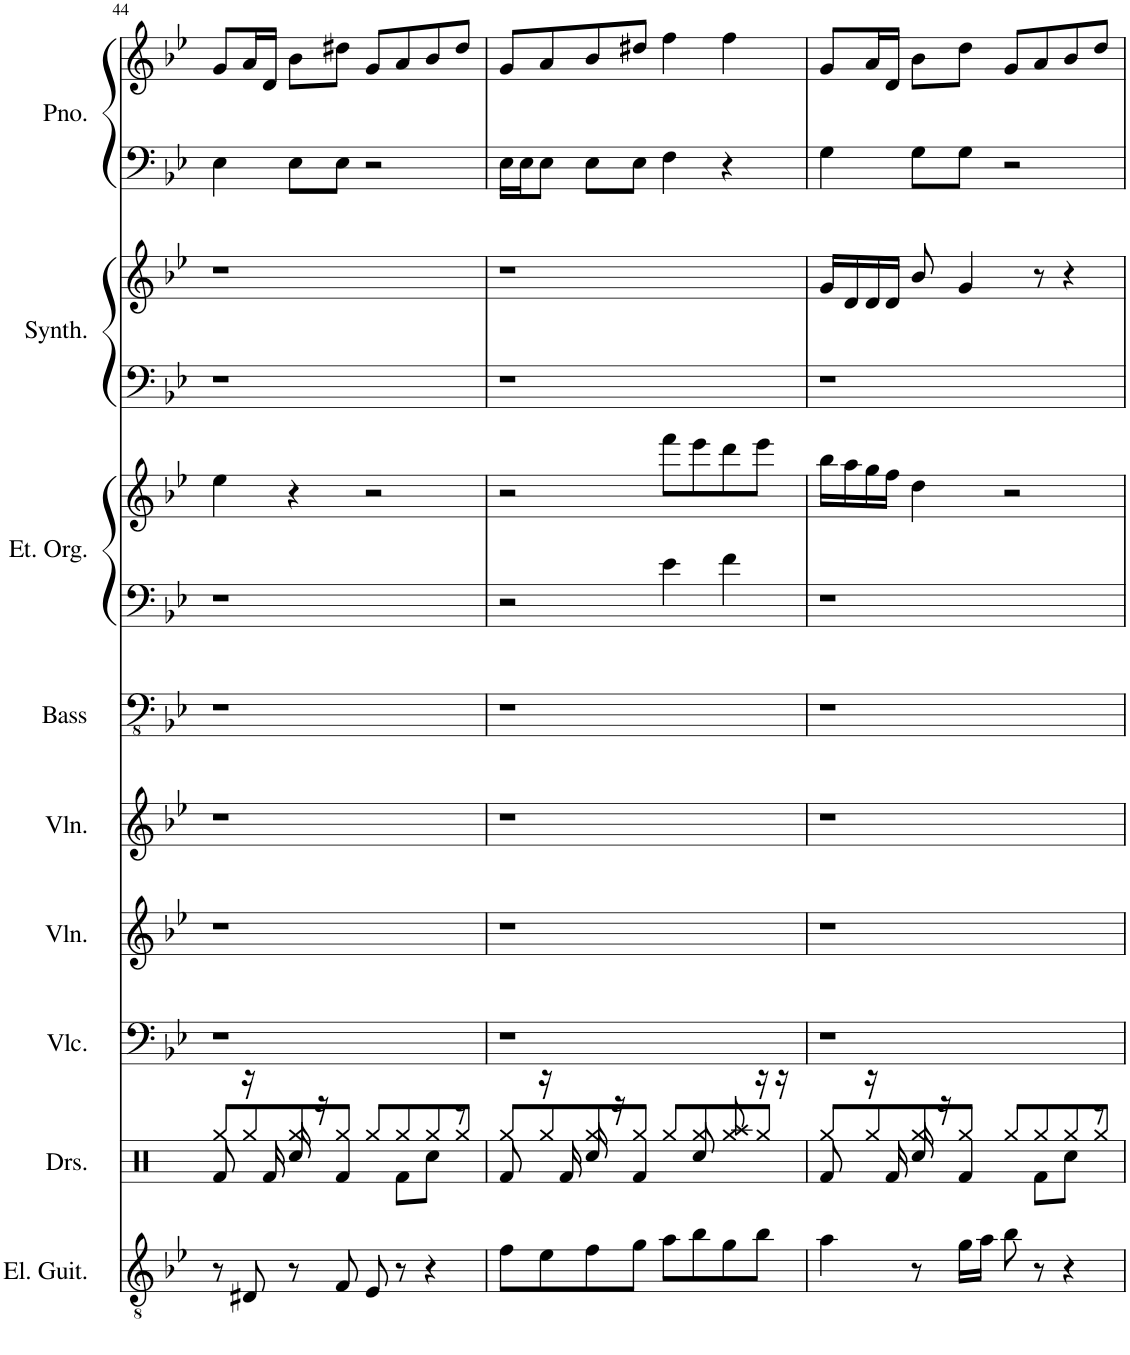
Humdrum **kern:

**kern	**kern	**kern	**kern	**kern	**kern	**kern	**kern	**kern	**kern	**kern	**kern
*part9	*part8	*part7	*part6	*part5	*part4	*part3	*part3	*part2	*part2	*part1	*part1
*staff12	*staff11	*staff10	*staff9	*staff8	*staff7	*staff6	*staff5	*staff4	*staff3	*staff2	*staff1
*I"Electric Guitar	*I"Drumset	*I"Violoncello	*I"Violin	*I"Violin	*I"Acoustic Bass	*I"Electronic Organ	*	*I"Keyboard Synthesizer	*	*I"Piano	*
*I'El. Guit.	*I'Drs.	*I'Vlc.	*I'Vln.	*I'Vln.	*I'Bass	*I'Et. Org.	*	*I'Synth.	*	*I'Pno.	*
!!LO:PB:g=z
*clefGv2	*clefX	*clefF4	*clefG2	*clefG2	*clefFv4	*clefF4	*clefG2	*clefF4	*clefG2	*clefF4	*clefG2
*k[b-e-]	*k[]	*k[b-e-]	*k[b-e-]	*k[b-e-]	*k[b-e-]	*k[b-e-]	*k[b-e-]	*k[b-e-]	*k[b-e-]	*k[b-e-]	*k[b-e-]
*M4/4	*M4/4	*M4/4	*M4/4	*M4/4	*M4/4	*M4/4	*M4/4	*M4/4	*M4/4	*M4/4	*M4/4
=44	=44	=44	=44	=44	=44	=44	=44	=44	=44	=44	=44
*	*^	*	*	*	*	*	*	*	*	*	*
8r	8Rf/	8Rgg/L	1r	1r	1r	1r	1r	4ee-\	1r	1r	4E-\	8g/L
8D#X/	16r	8Rgg/	.	.	.	.	.	.	.	.	.	16a/L
.	16Rf/	.	.	.	.	.	.	.	.	.	.	16d/JJ
8r	16Rcc/	8Rgg/	.	.	.	.	.	4r	.	.	8E-\L	8b-\L
.	16r	.	.	.	.	.	.	.	.	.	.	.
8F/	4Rf/	8Rgg/J	.	.	.	.	.	.	.	.	8E-\J	8dd#X\J
8E-/	.	8Rgg/L	.	.	.	.	.	2r	.	.	2r	8g/L
8r	8Rf\L	8Rgg/	.	.	.	.	.	.	.	.	.	8a/
4r	8Rcc\J	8Rgg/	.	.	.	.	.	.	.	.	.	8b-/
.	8r	8Rgg/J	.	.	.	.	.	.	.	.	.	8dd#/J
=45	=45	=45	=45	=45	=45	=45	=45	=45	=45	=45	=45	=45
8f\L	8Rf/	8Rgg/L	1r	1r	1r	1r	2r	2r	1r	1r	16E-\LL	8g/L
.	.	.	.	.	.	.	.	.	.	.	16E-\J	.
8e-\	16r	8Rgg/	.	.	.	.	.	.	.	.	8E-\J	8a/
.	16Rf/	.	.	.	.	.	.	.	.	.	.	.
8f\	16Rcc/	8Rgg/	.	.	.	.	.	.	.	.	8E-\L	8b-/
.	16r	.	.	.	.	.	.	.	.	.	.	.
8g\J	4Rf/	8Rgg/J	.	.	.	.	.	.	.	.	8E-\J	8dd#X/J
8a\L	.	8Rgg/L	.	.	.	.	4e-\	8fff\L	.	.	4F\	4ff\
8b-\	8Rcc/	8Rgg/	.	.	.	.	.	8eee-\	.	.	.	.
8g\	8Raa/	8Rgg/	.	.	.	.	4f\	8ddd\	.	.	4r	4ff\
8b-\J	16r	8Rgg/J	.	.	.	.	.	8eee-\J	.	.	.	.
.	16r	.	.	.	.	.	.	.	.	.	.	.
=46	=46	=46	=46	=46	=46	=46	=46	=46	=46	=46	=46	=46
4a\	8Rf/	8Rgg/L	1r	1r	1r	1r	1r	16bb-\LL	1r	16g/LL	4G\	8g/L
.	.	.	.	.	.	.	.	16aa\	.	16d/	.	.
.	16r	8Rgg/	.	.	.	.	.	16gg\	.	16d/	.	16a/L
.	16Rf/	.	.	.	.	.	.	16ff\JJ	.	16d/JJ	.	16d/JJ
8r	16Rcc/	8Rgg/	.	.	.	.	.	4dd\	.	8b-/	8G\L	8b-\L
.	16r	.	.	.	.	.	.	.	.	.	.	.
16g\LL	4Rf/	8Rgg/J	.	.	.	.	.	.	.	4g/	8G\J	8dd\J
16a\JJ	.	.	.	.	.	.	.	.	.	.	.	.
8b-\	.	8Rgg/L	.	.	.	.	.	2r	.	.	2r	8g/L
8r	8Rf\L	8Rgg/	.	.	.	.	.	.	.	8r	.	8a/
4r	8Rcc\J	8Rgg/	.	.	.	.	.	.	.	4r	.	8b-/
.	8r	8Rgg/J	.	.	.	.	.	.	.	.	.	8dd/J
*	*v	*v	*	*	*	*	*	*	*	*	*	*
=	=	=	=	=	=	=	=	=	=	=	=
*-	*-	*-	*-	*-	*-	*-	*-	*-	*-	*-	*-
